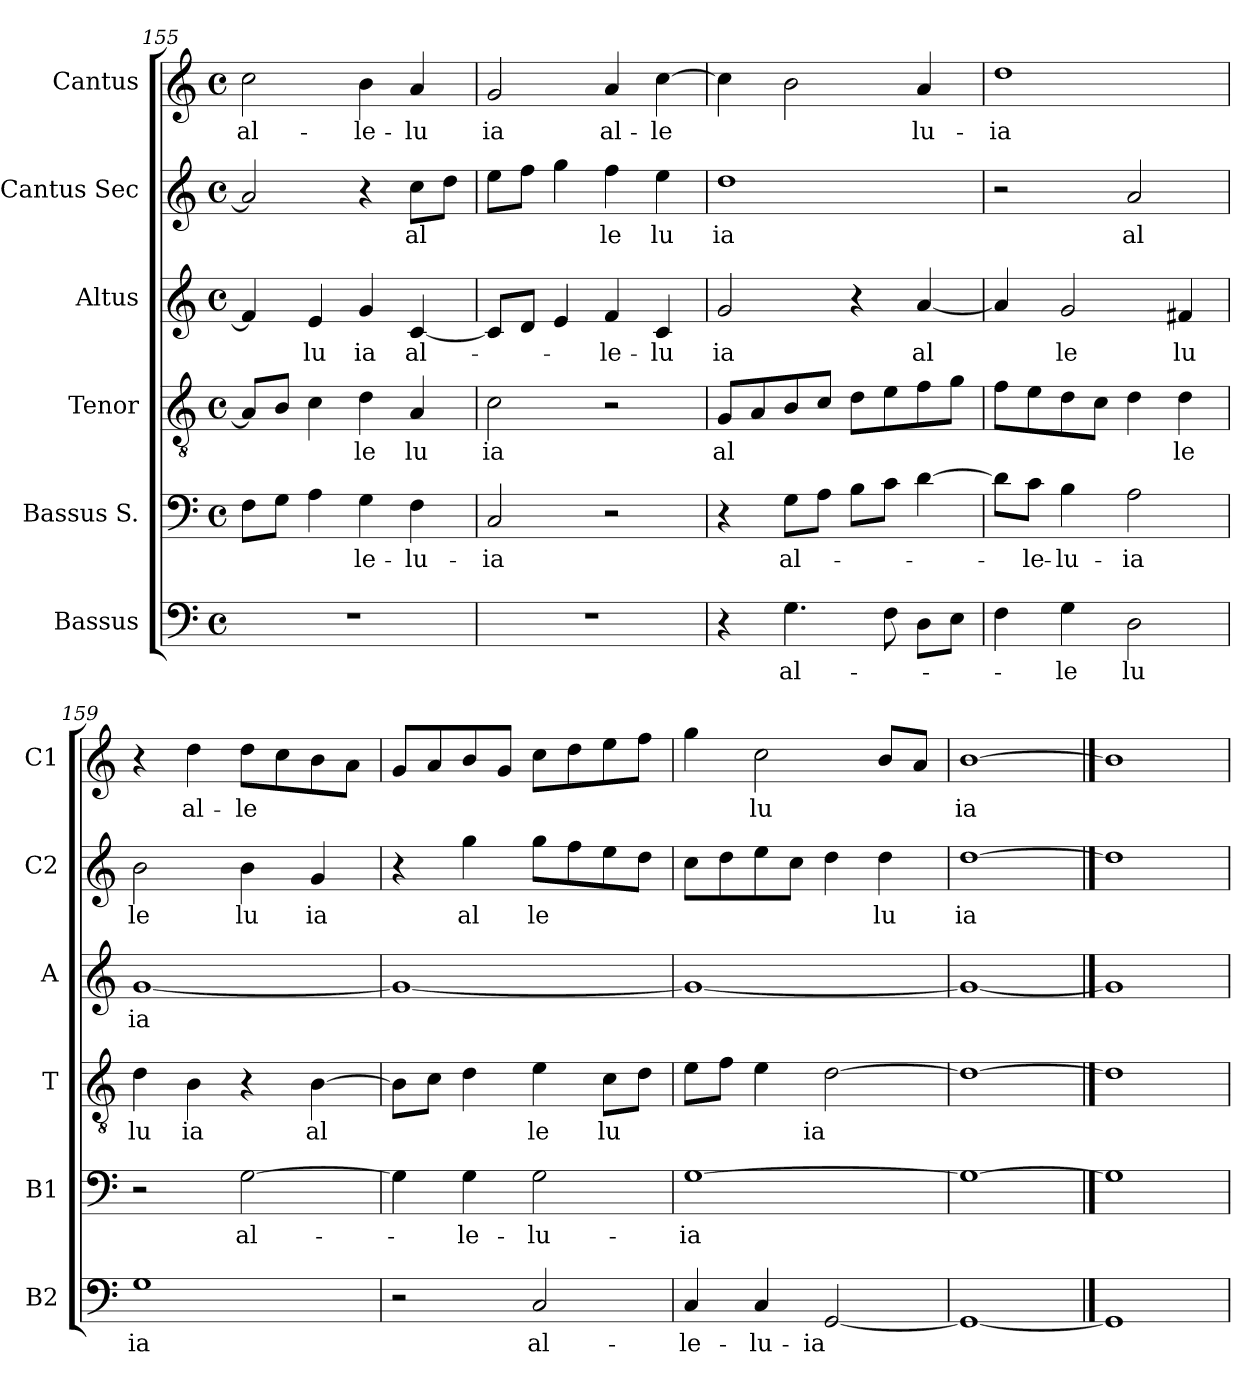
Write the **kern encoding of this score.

**kern	**text	**kern	**text	**kern	**text	**kern	**text	**kern	**text	**kern	**text
*part6	*part6	*part5	*part5	*part4	*part4	*part3	*part3	*part2	*part2	*part1	*part1
*staff6	*staff6	*staff5	*staff5	*staff4	*staff4	*staff3	*staff3	*staff2	*staff2	*staff1	*staff1
*I"Bassus	*	*I"Bassus S.	*	*I"Tenor	*	*I"Altus	*	*I"Cantus Sec	*	*I"Cantus	*
*I'B2	*	*I'B1	*	*I'T	*	*I'A	*	*I'C2	*	*I'C1	*
*clefF4	*	*clefF4	*	*clefGv2	*	*clefG2	*	*clefG2	*	*clefG2	*
*k[]	*	*k[]	*	*k[]	*	*k[]	*	*k[]	*	*k[]	*
*C:	*	*C:	*	*C:	*	*C:	*	*C:	*	*C:	*
*M4/4	*	*M4/4	*	*M4/4	*	*M4/4	*	*M4/4	*	*M4/4	*
*met(c)	*	*met(c)	*	*met(c)	*	*met(c)	*	*met(c)	*	*met(c)	*
=155	=155	=155	=155	=155	=155	=155	=155	=155	=155	=155	=155
1r	.	8F\L	.	8A/L]	.	4f/]	.	2a/]	.	2cc\	al-
.	.	8G\J	.	8B/J	.	.	.	.	.	.	.
.	.	4A\	.	4c\	.	4e/	-lu	.	.	.	.
.	.	4G\	-le-	4d\	-le	4g/	ia	4r	.	4b\	-le-
.	.	4F\	-lu-	4A/	lu	[4c/	al-	8cc\L	al	4a/	-lu
.	.	.	.	.	.	.	.	8dd\J	.	.	.
=156	=156	=156	=156	=156	=156	=156	=156	=156	=156	=156	=156
1r	.	2C/	-ia	2c\	ia	8c/L]	.	8ee\L	.	2g/	ia
.	.	.	.	.	.	8d/J	.	8ff\J	.	.	.
.	.	.	.	.	.	4e/	.	4gg\	.	.	.
.	.	2r	.	2r	.	4f/	-le-	4ff\	le	4a/	al-
.	.	.	.	.	.	4c/	-lu	4ee\	lu	[4cc\	-le
!!LO:PB:g=z
=157	=157	=157	=157	=157	=157	=157	=157	=157	=157	=157	=157
4r	.	4r	.	8G/L	al	2g/	ia	1dd	ia	4cc\]	.
.	.	.	.	8A/	.	.	.	.	.	.	.
4.G\	al-	8G\L	al-	8B/	.	.	.	.	.	2b\	.
.	.	8A\J	.	8c/J	.	.	.	.	.	.	.
.	.	8B\L	.	8d\L	.	4r	.	.	.	.	.
8F\	.	8c\J	.	8e\	.	.	.	.	.	.	.
8D\L	.	[4d\	.	8f\	.	[4a/	al	.	.	4a/	lu-
8E\J	.	.	.	8g\J	.	.	.	.	.	.	.
=158	=158	=158	=158	=158	=158	=158	=158	=158	=158	=158	=158
4F\	.	8d\L]	.	8f\L	.	4a/]	.	2r	.	1dd	-ia
.	.	8c\J	-le-	8e\	.	.	.	.	.	.	.
4G\	-le	4B\	-lu-	8d\	.	2g/	le	.	.	.	.
.	.	.	.	8c\J	.	.	.	.	.	.	.
2D\	lu	2A\	-ia	4d\	.	.	.	2a/	al	.	.
.	.	.	.	4d\	le	4f#X/	lu	.	.	.	.
=159	=159	=159	=159	=159	=159	=159	=159	=159	=159	=159	=159
1G	ia	2r	.	4d\	lu	[1g	ia	2b\	le	4r	.
.	.	.	.	4B\	ia	.	.	.	.	4dd\	al-
.	.	[2G\	al-	4r	.	.	.	4b\	lu	8dd\L	-le
.	.	.	.	.	.	.	.	.	.	8cc\	.
.	.	.	.	[4B\	al	.	.	4g/	ia	8b\	.
.	.	.	.	.	.	.	.	.	.	8a\J	.
=160	=160	=160	=160	=160	=160	=160	=160	=160	=160	=160	=160
2r	.	4G\]	.	8B\L]	.	1g_	.	4r	.	8g/L	.
.	.	.	.	8c\J	.	.	.	.	.	8a/	.
.	.	4G\	-le-	4d\	.	.	.	4gg\	al	8b/	.
.	.	.	.	.	.	.	.	.	.	8g/J	.
2C/	al-	2G\	-lu-	4e\	le	.	.	8gg\L	le	8cc\L	.
.	.	.	.	.	.	.	.	8ff\	.	8dd\	.
.	.	.	.	8c\L	lu	.	.	8ee\	.	8ee\	.
.	.	.	.	8d\J	.	.	.	8dd\J	.	8ff\J	.
!!LO:PB:g=z
=161	=161	=161	=161	=161	=161	=161	=161	=161	=161	=161	=161
4C/	-le-	[1G	-ia	8e\L	.	1g_	.	8cc\L	.	4gg\	.
.	.	.	.	8f\J	.	.	.	8dd\	.	.	.
4C/	-lu-	.	.	4e\	.	.	.	8ee\	.	2cc\	lu
.	.	.	.	.	.	.	.	8cc\J	.	.	.
[2GG/	-ia	.	.	[2d\	ia	.	.	4dd\	.	.	.
.	.	.	.	.	.	.	.	4dd\	lu	8b/L	.
.	.	.	.	.	.	.	.	.	.	8a/J	.
=162	=162	=162	=162	=162	=162	=162	=162	=162	=162	=162	=162
1GG_	.	1G_	.	1d_	.	1g_	.	[1dd	ia	[1b	ia
==163	==163	==163	==163	==163	==163	==163	==163	==163	==163	==163	==163
1GG]	.	1G]	.	1d]	.	1g]	.	1dd]	.	1b]	.
=	=	=	=	=	=	=	=	=	=	=	=
*-	*-	*-	*-	*-	*-	*-	*-	*-	*-	*-	*-
